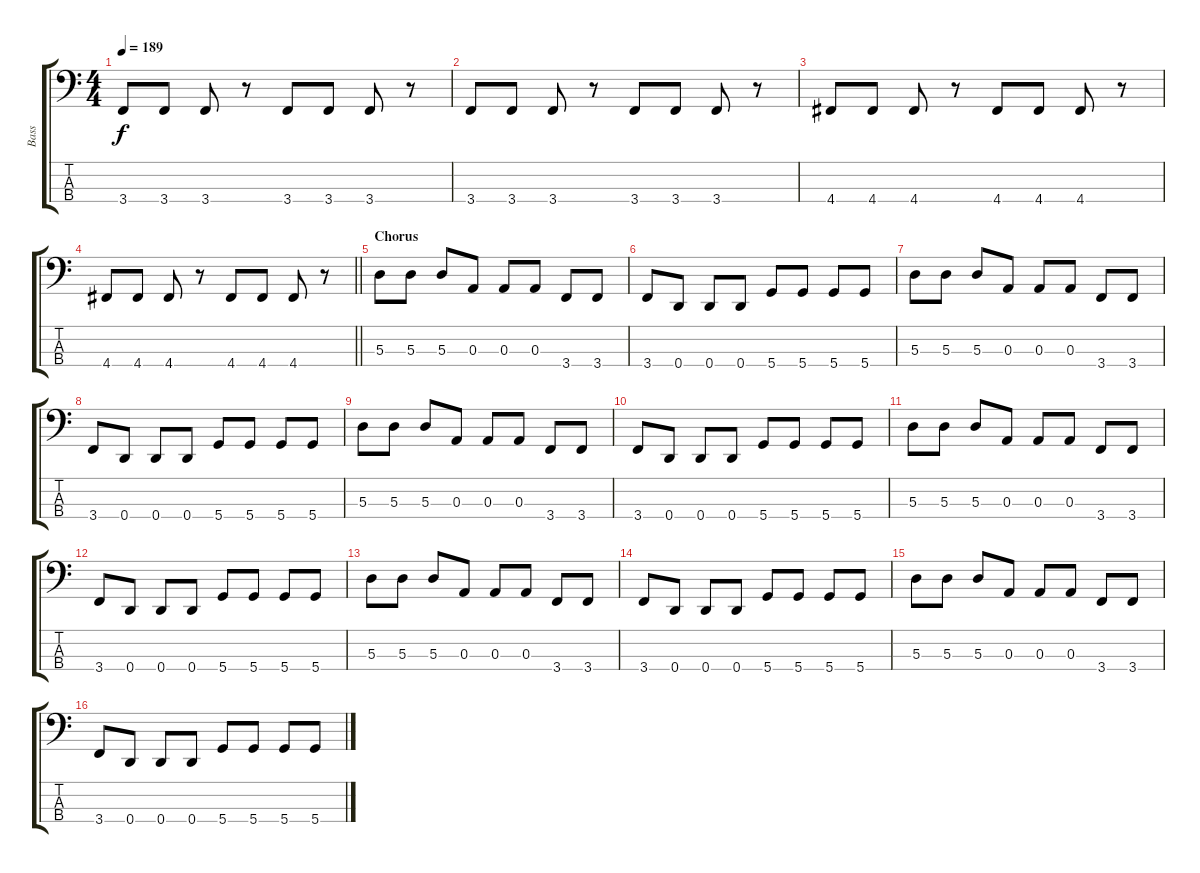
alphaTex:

\track ("Bass" "Bass") {instrument electricbassfinger}
\staff {score tabs}
\tuning (G2 D2 A1 D1) {hide}
\ts (4 4)
\tempo 189
\clef f4
\ks c
3.4.8{dy f} 3.4.8 3.4.8 r.8 3.4.8 3.4.8 3.4.8 r.8 |
3.4.8 3.4.8 3.4.8 r.8 3.4.8 3.4.8 3.4.8 r.8 |
4.4.8 4.4.8 4.4.8 r.8 4.4.8 4.4.8 4.4.8 r.8 |
\barLineRight lightlight
4.4.8 4.4.8 4.4.8 r.8 4.4.8 4.4.8 4.4.8 r.8 |
\section ("" "Chorus")
5.3.8 5.3.8 5.3.8 0.3.8 0.3.8 0.3.8 3.4.8 3.4.8 |
3.4.8 0.4.8 0.4.8 0.4.8 5.4.8 5.4.8 5.4.8 5.4.8 |
5.3.8 5.3.8 5.3.8 0.3.8 0.3.8 0.3.8 3.4.8 3.4.8 |
3.4.8 0.4.8 0.4.8 0.4.8 5.4.8 5.4.8 5.4.8 5.4.8 |
5.3.8 5.3.8 5.3.8 0.3.8 0.3.8 0.3.8 3.4.8 3.4.8 |
3.4.8 0.4.8 0.4.8 0.4.8 5.4.8 5.4.8 5.4.8 5.4.8 |
5.3.8 5.3.8 5.3.8 0.3.8 0.3.8 0.3.8 3.4.8 3.4.8 |
3.4.8 0.4.8 0.4.8 0.4.8 5.4.8 5.4.8 5.4.8 5.4.8 |
5.3.8 5.3.8 5.3.8 0.3.8 0.3.8 0.3.8 3.4.8 3.4.8 |
3.4.8 0.4.8 0.4.8 0.4.8 5.4.8 5.4.8 5.4.8 5.4.8 |
5.3.8 5.3.8 5.3.8 0.3.8 0.3.8 0.3.8 3.4.8 3.4.8 |
3.4.8 0.4.8 0.4.8 0.4.8 5.4.8 5.4.8 5.4.8 5.4.8
